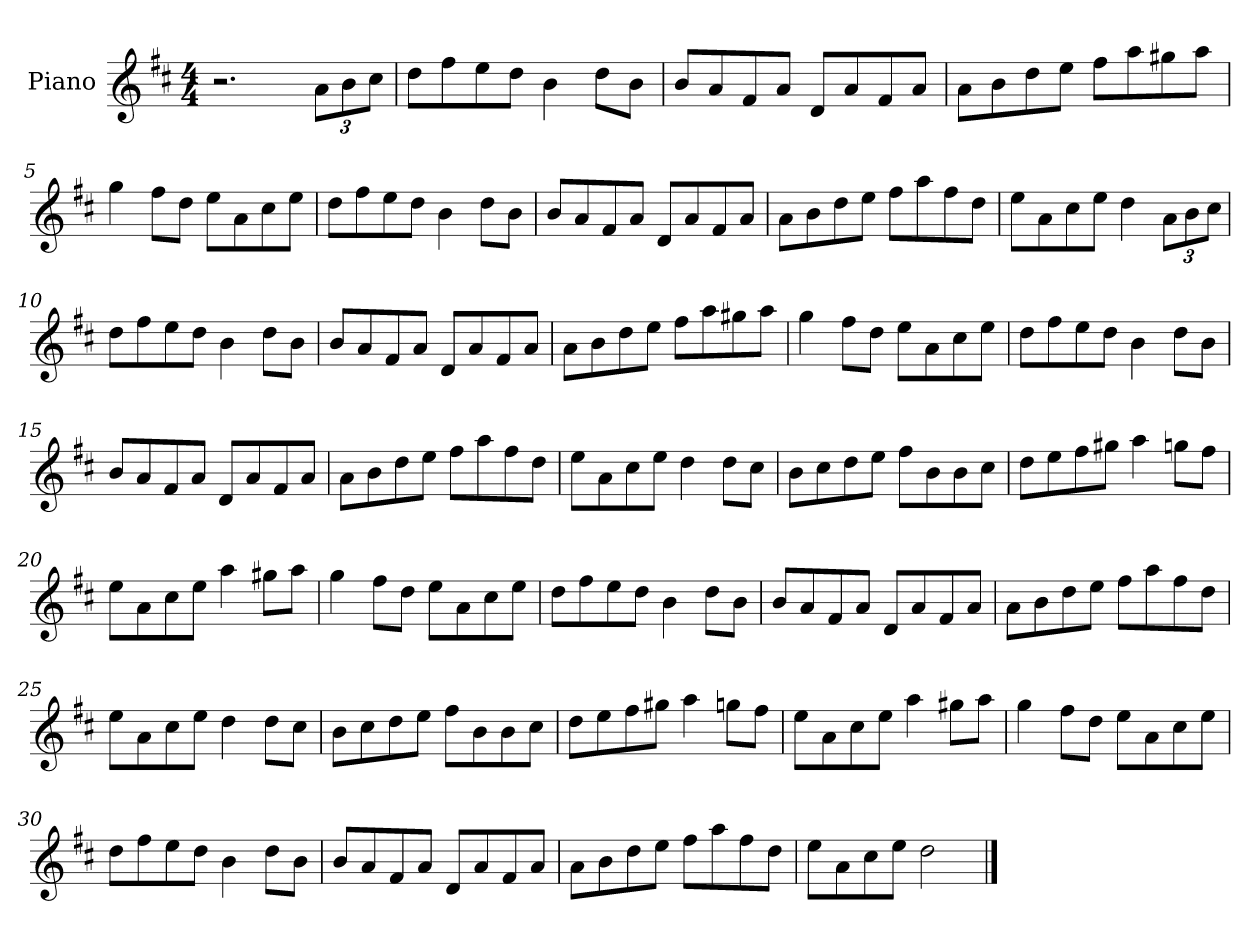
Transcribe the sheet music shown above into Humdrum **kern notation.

**kern
*part1
*staff1
*I"Piano
*I'Pno
*clefG2
*k[f#c#]
*M4/4
=1
2.r
*Xbrackettup
12a\L
12b\
12cc#\J
=2
8dd\L
8ff#\
8ee\
8dd\J
4b\
8dd\L
8b\J
=3
8b/L
8a/
8f#/
8a/J
8d/L
8a/
8f#/
8a/J
=4
8a\L
8b\
8dd\
8ee\J
8ff#\L
8aa\
8gg#X\
8aa\J
=5
4gg\
8ff#\L
8dd\J
8ee\L
8a\
8cc#\
8ee\J
=6
8dd\L
8ff#\
8ee\
8dd\J
4b\
8dd\L
8b\J
=7
8b/L
8a/
8f#/
8a/J
8d/L
8a/
8f#/
8a/J
=8
8a\L
8b\
8dd\
8ee\J
8ff#\L
8aa\
8ff#\
8dd\J
=9
8ee\L
8a\
8cc#\
8ee\J
4dd\
12a\L
12b\
12cc#\J
=10
8dd\L
8ff#\
8ee\
8dd\J
4b\
8dd\L
8b\J
=11
8b/L
8a/
8f#/
8a/J
8d/L
8a/
8f#/
8a/J
=12
8a\L
8b\
8dd\
8ee\J
8ff#\L
8aa\
8gg#X\
8aa\J
=13
4gg\
8ff#\L
8dd\J
8ee\L
8a\
8cc#\
8ee\J
=14
8dd\L
8ff#\
8ee\
8dd\J
4b\
8dd\L
8b\J
=15
8b/L
8a/
8f#/
8a/J
8d/L
8a/
8f#/
8a/J
=16
8a\L
8b\
8dd\
8ee\J
8ff#\L
8aa\
8ff#\
8dd\J
=17
8ee\L
8a\
8cc#\
8ee\J
4dd\
8dd\L
8cc#\J
=18
8b\L
8cc#\
8dd\
8ee\J
8ff#\L
8b\
8b\
8cc#\J
=19
8dd\L
8ee\
8ff#\
8gg#X\J
4aa\
8ggn\L
8ff#\J
=20
8ee\L
8a\
8cc#\
8ee\J
4aa\
8gg#X\L
8aa\J
=21
4gg\
8ff#\L
8dd\J
8ee\L
8a\
8cc#\
8ee\J
=22
8dd\L
8ff#\
8ee\
8dd\J
4b\
8dd\L
8b\J
=23
8b/L
8a/
8f#/
8a/J
8d/L
8a/
8f#/
8a/J
=24
8a\L
8b\
8dd\
8ee\J
8ff#\L
8aa\
8ff#\
8dd\J
=25
8ee\L
8a\
8cc#\
8ee\J
4dd\
8dd\L
8cc#\J
=26
8b\L
8cc#\
8dd\
8ee\J
8ff#\L
8b\
8b\
8cc#\J
=27
8dd\L
8ee\
8ff#\
8gg#X\J
4aa\
8ggn\L
8ff#\J
=28
8ee\L
8a\
8cc#\
8ee\J
4aa\
8gg#X\L
8aa\J
=29
4gg\
8ff#\L
8dd\J
8ee\L
8a\
8cc#\
8ee\J
=30
8dd\L
8ff#\
8ee\
8dd\J
4b\
8dd\L
8b\J
=31
8b/L
8a/
8f#/
8a/J
8d/L
8a/
8f#/
8a/J
=32
8a\L
8b\
8dd\
8ee\J
8ff#\L
8aa\
8ff#\
8dd\J
=33
8ee\L
8a\
8cc#\
8ee\J
2dd\
==
*-
